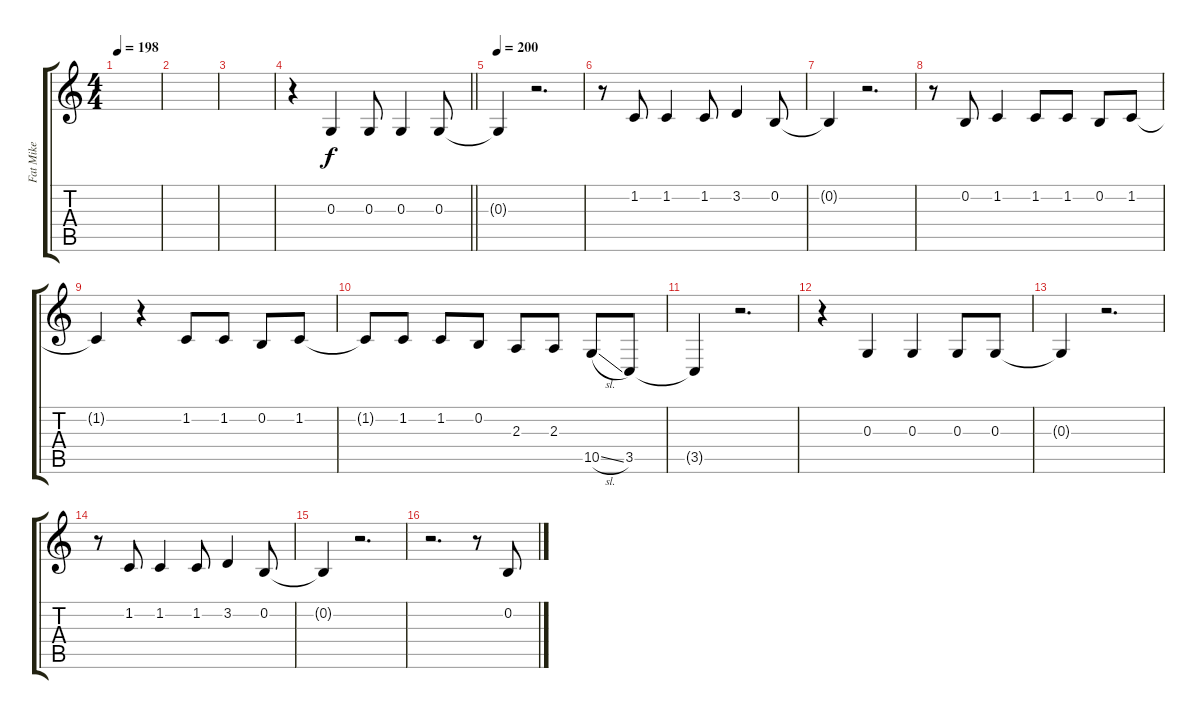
\track ("Fat Mike" "Fat Mike") {instrument bassoon}
\staff {score tabs}
\tuning (E4 B3 G3 D3 A2 E2) {hide}
\ts (4 4)
\tempo 198
\clef g2
\ks c
|
|
|
\barLineRight lightlight
r.4 0.3.4 0.3.8 0.3.4 0.3.8 |
\section ("" "")
\tempo 200
0.3{t}.4 r.2{d} |
r.8 1.2.8 1.2.4 1.2.8 3.2.4 0.2.8 |
0.2{t}.4 r.2{d} |
r.8 0.2.8 1.2.4 1.2.8 1.2.8 0.2.8 1.2.8 |
1.2{t}.4 r.4 1.2.8 1.2.8 0.2.8 1.2.8 |
1.2{t}.8 1.2.8 1.2.8 0.2.8 2.3.8 2.3.8 10.5{sl}.8 3.5.8 |
3.5{t}.4 r.2{d} |
r.4 0.3.4 0.3.4 0.3.8 0.3.8 |
0.3{t}.4 r.2{d} |
r.8 1.2.8 1.2.4 1.2.8 3.2.4 0.2.8 |
0.2{t}.4 r.2{d} |
r.2{d} r.8 0.2.8
